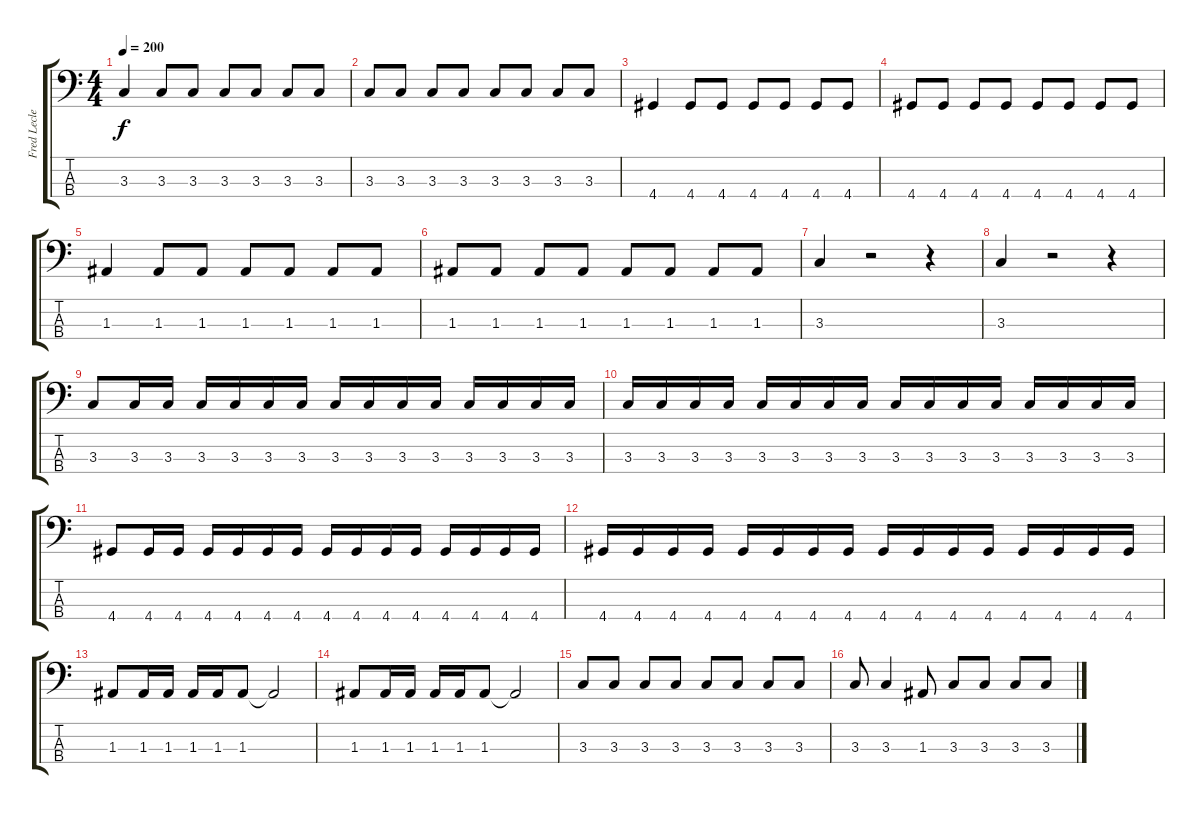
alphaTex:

\track ("Fred Leclercq" "Fred Lecle") {instrument electricbassfinger}
\staff {score tabs}
\tuning (G2 D2 A1 E1) {hide}
\ts (4 4)
\tempo 200
\clef f4
\ks aminor
3.3.4{dy f} 3.3.8 3.3.8 3.3.8 3.3.8 3.3.8 3.3.8 |
3.3.8 3.3.8 3.3.8 3.3.8 3.3.8 3.3.8 3.3.8 3.3.8 |
4.4.4 4.4.8 4.4.8 4.4.8 4.4.8 4.4.8 4.4.8 |
4.4.8 4.4.8 4.4.8 4.4.8 4.4.8 4.4.8 4.4.8 4.4.8 |
1.3.4 1.3.8 1.3.8 1.3.8 1.3.8 1.3.8 1.3.8 |
1.3.8 1.3.8 1.3.8 1.3.8 1.3.8 1.3.8 1.3.8 1.3.8 |
3.3.4 r.2 r.4 |
3.3.4 r.2 r.4 |
3.3.8 3.3.16 3.3.16 3.3.16 3.3.16 3.3.16 3.3.16 3.3.16 3.3.16 3.3.16 3.3.16 3.3.16 3.3.16 3.3.16 3.3.16 |
3.3.16 3.3.16 3.3.16 3.3.16 3.3.16 3.3.16 3.3.16 3.3.16 3.3.16 3.3.16 3.3.16 3.3.16 3.3.16 3.3.16 3.3.16 3.3.16 |
4.4.8 4.4.16 4.4.16 4.4.16 4.4.16 4.4.16 4.4.16 4.4.16 4.4.16 4.4.16 4.4.16 4.4.16 4.4.16 4.4.16 4.4.16 |
4.4.16 4.4.16 4.4.16 4.4.16 4.4.16 4.4.16 4.4.16 4.4.16 4.4.16 4.4.16 4.4.16 4.4.16 4.4.16 4.4.16 4.4.16 4.4.16 |
1.3.8 1.3.16 1.3.16 1.3.16 1.3.16 1.3.8 1.3{t}.2 |
1.3.8 1.3.16 1.3.16 1.3.16 1.3.16 1.3.8 1.3{t}.2 |
3.3.8 3.3.8 3.3.8 3.3.8 3.3.8 3.3.8 3.3.8 3.3.8 |
3.3.8 3.3.4 1.3.8 3.3.8 3.3.8 3.3.8 3.3.8
